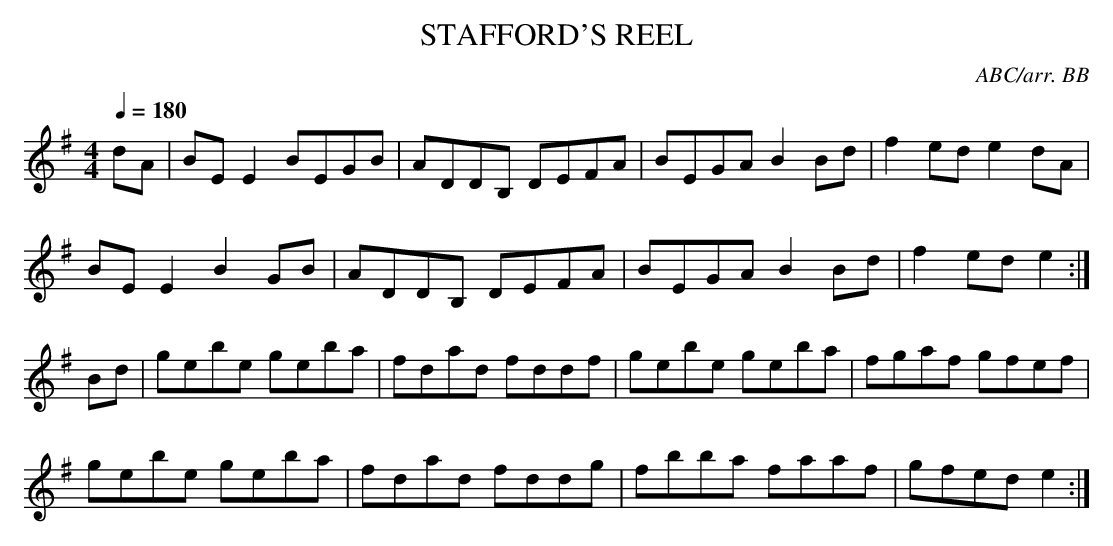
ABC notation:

X:1
T:STAFFORD'S REEL
C:ABC/arr. BB
Q:1/4=180
L:1/8
M:4/4
K:Em
dA|BEE2 BEGB|ADDB, DEFA|BEGA B2Bd|f2ed e2dA|
BEE2 B2GB|ADDB, DEFA|BEGA B2Bd|f2ed e2 :|
Bd|gebe geba|fdad fddf|gebe geba|fgaf gfef|
gebe geba|fdad fddg|fbba faaf|gfed e2 :|
